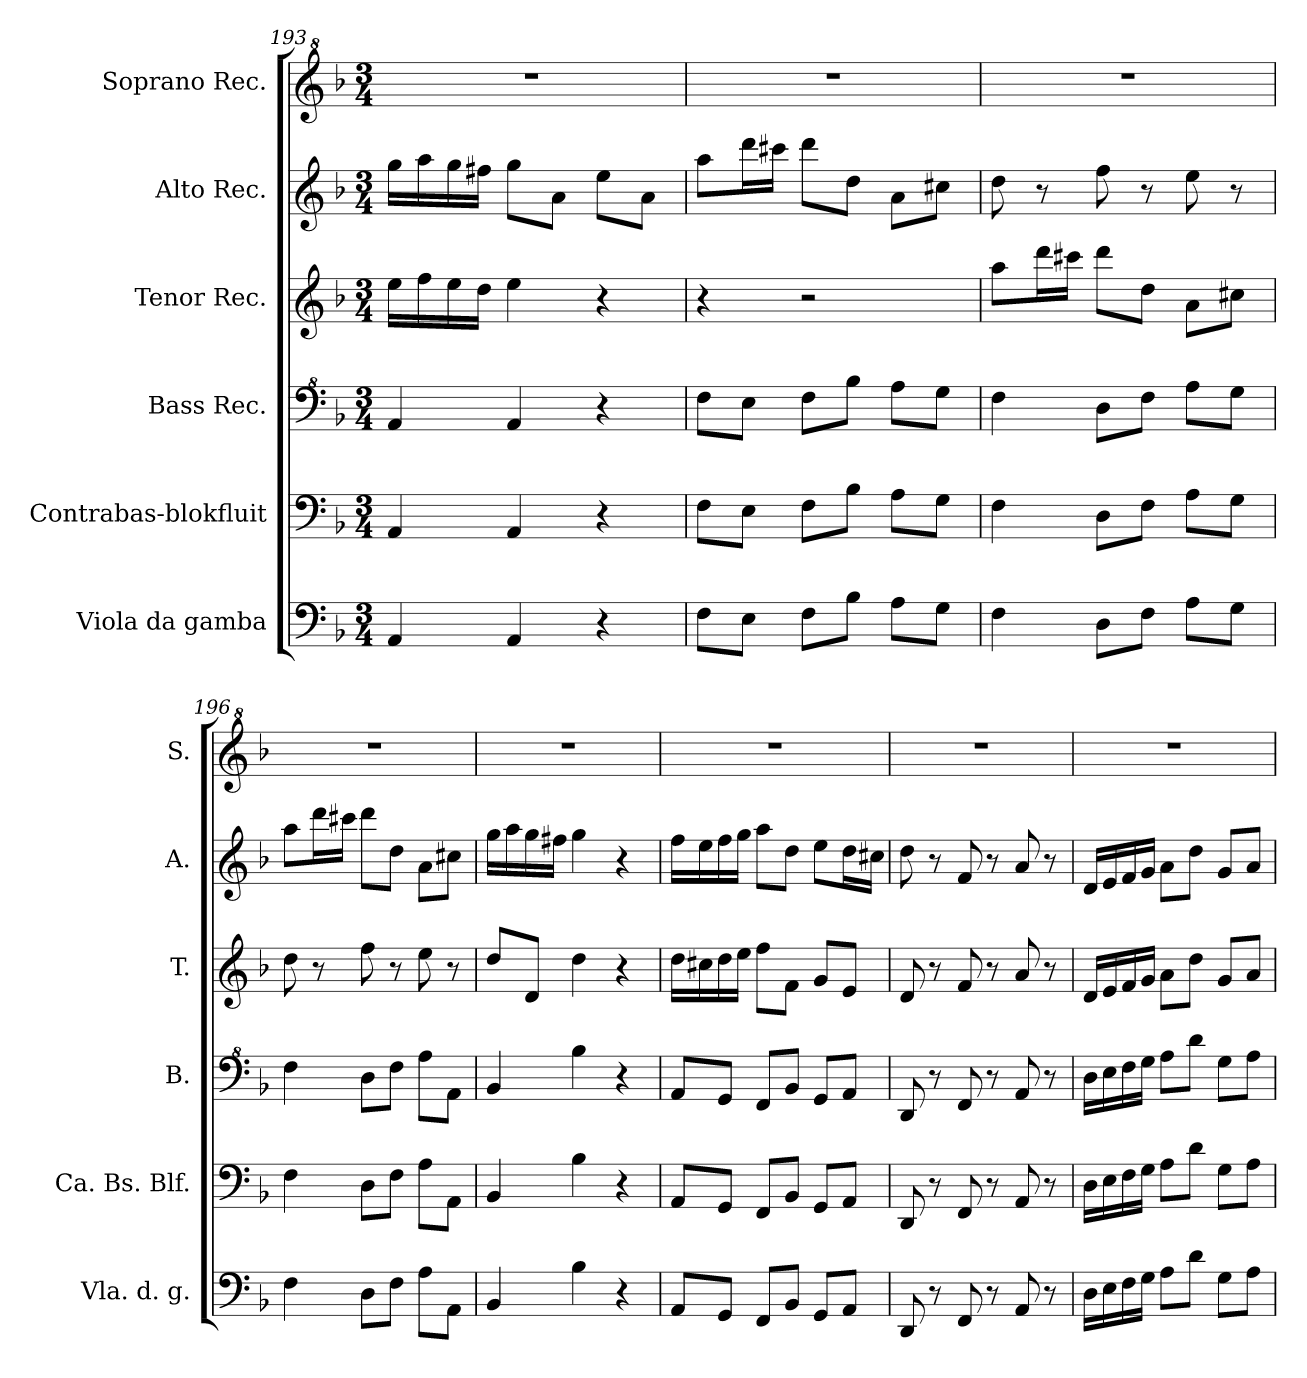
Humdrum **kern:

**kern	**kern	**kern	**kern	**kern	**kern
*part6	*part5	*part4	*part3	*part2	*part1
*staff6	*staff5	*staff4	*staff3	*staff2	*staff1
*I"Viola da gamba	*I"Contrabas-blokfluit	*I"Bass Rec.	*I"Tenor Rec.	*I"Alto Rec.	*I"Soprano Rec.
*I'Vla. d. g.	*I'Ca. Bs. Blf.	*I'B.	*I'T.	*I'A.	*I'S.
*clefF4	*clefF4	*clefF^4	*clefG2	*clefG2	*clefG^2
*k[b-]	*k[b-]	*k[b-]	*k[b-]	*k[b-]	*k[b-]
*M3/4	*M3/4	*M3/4	*M3/4	*M3/4	*M3/4
=193	=193	=193	=193	=193	=193
4AA/	4AA/	4A/	16ee\LL	16gg\LL	2.r
.	.	.	16ff\	16aa\	.
.	.	.	16ee\	16gg\	.
.	.	.	16dd\JJ	16ff#X\JJ	.
4AA/	4AA/	4A/	4ee\	8gg\L	.
.	.	.	.	8a\J	.
4r	4r	4r	4r	8ee\L	.
.	.	.	.	8a\J	.
=194	=194	=194	=194	=194	=194
8F\L	8F\L	8f\L	4r	8aa\L	2.r
8E\J	8E\J	8e\J	.	16ddd\L	.
.	.	.	.	16ccc#X\JJ	.
8F\L	8F\L	8f\L	2r	8ddd\L	.
8B-\J	8B-\J	8b-\J	.	8dd\J	.
8A\L	8A\L	8a\L	.	8a\L	.
8G\J	8G\J	8g\J	.	8cc#X\J	.
=195	=195	=195	=195	=195	=195
4F\	4F\	4f\	8aa\L	8dd\	2.r
.	.	.	16ddd\L	8r	.
.	.	.	16ccc#X\JJ	.	.
8D\L	8D\L	8d\L	8ddd\L	8ff\	.
8F\J	8F\J	8f\J	8dd\J	8r	.
8A\L	8A\L	8a\L	8a\L	8ee\	.
8G\J	8G\J	8g\J	8cc#X\J	8r	.
!!LO:PB:g=z
=196	=196	=196	=196	=196	=196
4F\	4F\	4f\	8dd\	8aa\L	2.r
.	.	.	8r	16ddd\L	.
.	.	.	.	16ccc#X\JJ	.
8D\L	8D\L	8d\L	8ff\	8ddd\L	.
8F\J	8F\J	8f\J	8r	8dd\J	.
8A\L	8A\L	8a\L	8ee\	8a\L	.
8AA\J	8AA\J	8A\J	8r	8cc#X\J	.
=197	=197	=197	=197	=197	=197
4BB-/	4BB-/	4B-/	8dd/L	16gg\LL	2.r
.	.	.	.	16aa\	.
.	.	.	8d/J	16gg\	.
.	.	.	.	16ff#X\JJ	.
4B-\	4B-\	4b-\	4dd\	4gg\	.
4r	4r	4r	4r	4r	.
=198	=198	=198	=198	=198	=198
8AA/L	8AA/L	8A/L	16dd\LL	16ff\LL	2.r
.	.	.	16cc#X\	16ee\	.
8GG/J	8GG/J	8G/J	16dd\	16ff\	.
.	.	.	16ee\JJ	16gg\JJ	.
8FF/L	8FF/L	8F/L	8ff\L	8aa\L	.
8BB-/J	8BB-/J	8B-/J	8f\J	8dd\J	.
8GG/L	8GG/L	8G/L	8g/L	8ee\L	.
8AA/J	8AA/J	8A/J	8e/J	16dd\L	.
.	.	.	.	16cc#X\JJ	.
=199	=199	=199	=199	=199	=199
8DD/	8DD/	8D/	8d/	8dd\	2.r
8r	8r	8r	8r	8r	.
8FF/	8FF/	8F/	8f/	8f/	.
8r	8r	8r	8r	8r	.
8AA/	8AA/	8A/	8a/	8a/	.
8r	8r	8r	8r	8r	.
=200	=200	=200	=200	=200	=200
16D\LL	16D\LL	16d\LL	16d/LL	16d/LL	2.r
16E\	16E\	16e\	16e/	16e/	.
16F\	16F\	16f\	16f/	16f/	.
16G\JJ	16G\JJ	16g\JJ	16g/JJ	16g/JJ	.
8A\L	8A\L	8a\L	8a\L	8a\L	.
8d\J	8d\J	8dd\J	8dd\J	8dd\J	.
8G\L	8G\L	8g\L	8g/L	8g/L	.
8A\J	8A\J	8a\J	8a/J	8a/J	.
=	=	=	=	=	=
*-	*-	*-	*-	*-	*-
